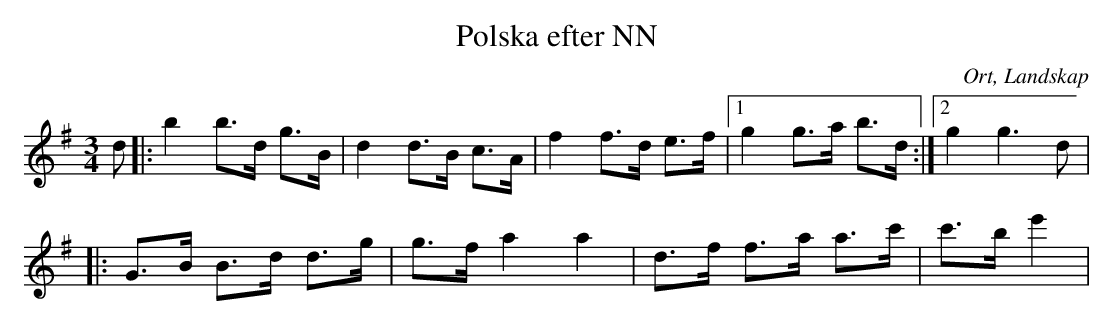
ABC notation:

X:1
T:Polska efter NN
O:Ort, Landskap
M:3/4
L:1/8
K:G
d|:b2 b>d g>B|d2 d>B c>A|f2 f>d e>f|1 g2 g>a b>d :|2 g2 g3d|
|:G>B B>d d>g|g>f a2 a2|d>f f>a a>c'|c'>b e'2|
